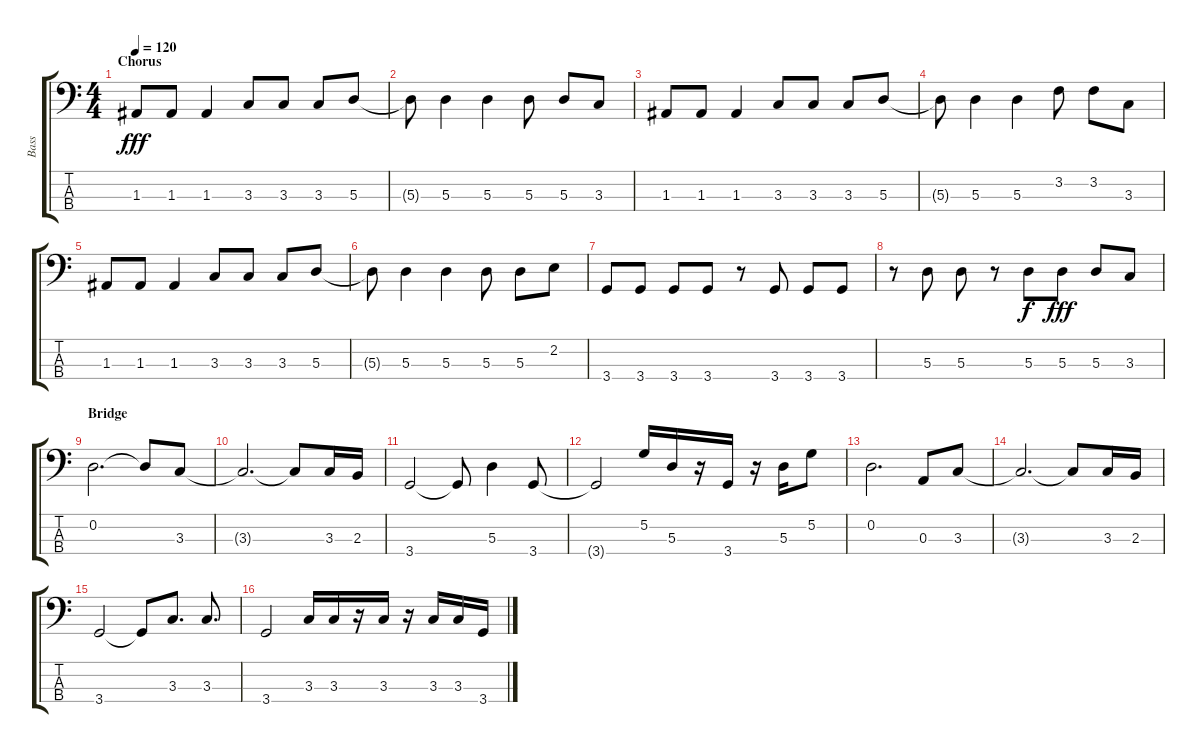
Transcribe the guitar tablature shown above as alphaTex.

\track ("Bass" "Bass") {instrument electricbassfinger}
\staff {score tabs}
\tuning (G2 D2 A1 E1) {hide}
\ts (4 4)
\section ("" "Chorus")
\tempo 120
\clef f4
\ks c
1.3.8{dy fff} 1.3.8 1.3.4 3.3.8 3.3.8 3.3.8 5.3.8 |
5.3{t}.8 5.3.4 5.3.4 5.3.8 5.3.8 3.3.8 |
1.3.8 1.3.8 1.3.4 3.3.8 3.3.8 3.3.8 5.3.8 |
5.3{t}.8 5.3.4 5.3.4 3.2.8 3.2.8 3.3.8 |
1.3.8 1.3.8 1.3.4 3.3.8 3.3.8 3.3.8 5.3.8 |
5.3{t}.8 5.3.4 5.3.4 5.3.8 5.3.8 2.2.8 |
3.4.8 3.4.8 3.4.8 3.4.8 r.8 3.4.8 3.4.8 3.4.8 |
r.8 5.3.8 5.3.8 r.8 5.3.8{dy f} 5.3.8{dy fff} 5.3.8 3.3.8 |
\section ("" "Bridge")
0.2.2{d} 0.2{t}.8 3.3.8 |
3.3{t}.2{d} 3.3{t}.8 3.3.16 2.3.16 |
3.4.2 3.4{t}.8 5.3.4 3.4.8 |
3.4{t}.2 5.2.16 5.3.16 r.16 3.4.16 r.16 5.3.16 5.2.8 |
0.2.2{d} 0.3.8 3.3.8 |
3.3{t}.2{d} 3.3{t}.8 3.3.16 2.3.16 |
3.4.2 3.4{t}.8 3.3.8{d} 3.3.8{d} |
3.4.2 3.3.16 3.3.16 r.16 3.3.16 r.16 3.3.16 3.3.16 3.4.16
